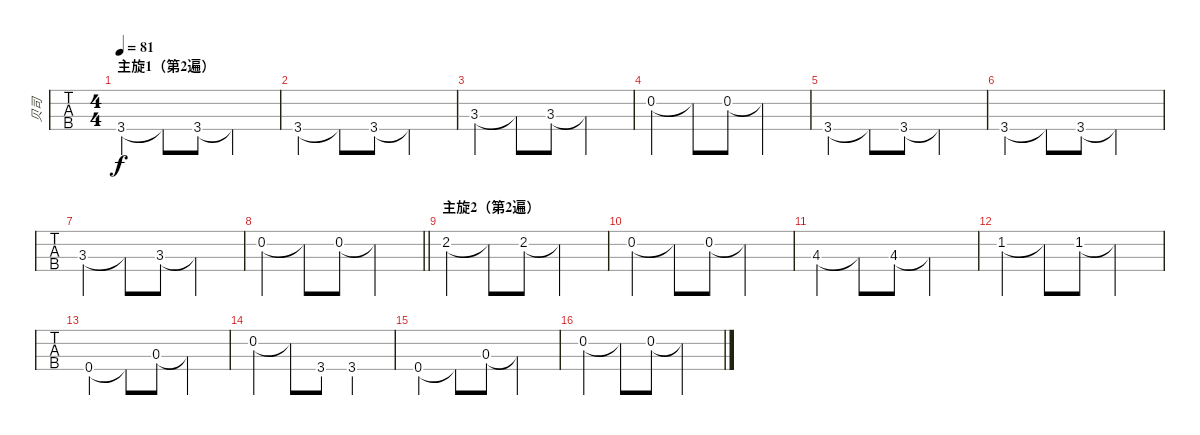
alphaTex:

\track ("贝司" "贝司") {instrument electricbassfinger}
\staff {tabs}
\tuning (G2 D2 A1 E1) {hide}
\ts (4 4)
\section ("" "主旋1（第2遍）")
\tempo 81
\clef f4
\ks g
3.4.4{dy f} 3.4{t}.8 3.4.8 3.4{t}.2 |
3.4.4 3.4{t}.8 3.4.8 3.4{t}.2 |
3.3.4 3.3{t}.8 3.3.8 3.3{t}.2 |
0.2.4 0.2{t}.8 0.2.8 0.2{t}.2 |
3.4.4 3.4{t}.8 3.4.8 3.4{t}.2 |
3.4.4 3.4{t}.8 3.4.8 3.4{t}.2 |
3.3.4 3.3{t}.8 3.3.8 3.3{t}.2 |
\barLineRight lightlight
0.2.4 0.2{t}.8 0.2.8 0.2{t}.2 |
\section ("" "主旋2（第2遍）")
2.2.4 2.2{t}.8 2.2.8 2.2{t}.2 |
0.2.4 0.2{t}.8 0.2.8 0.2{t}.2 |
4.3.4 4.3{t}.8 4.3.8 4.3{t}.2 |
1.2.4 1.2{t}.8 1.2.8 1.2{t}.2 |
0.4.4 0.4{t}.8 0.3.8 0.3{t}.2 |
0.2.4 0.2{t}.8 3.4.8 3.4.2 |
0.4.4 0.4{t}.8 0.3.8 0.3{t}.2 |
0.2.4 0.2{t}.8 0.2.8 0.2{t}.2
